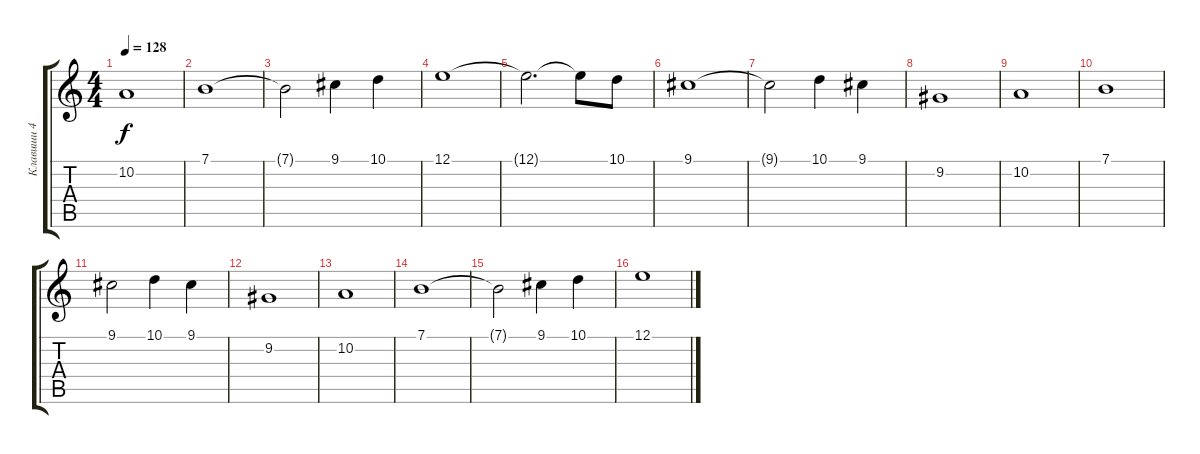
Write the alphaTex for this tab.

\track ("Клавиши 4" "Клавиши 4") {instrument lead6voice}
\staff {score tabs}
\tuning (E4 B3 G3 D3 A2 E2) {hide}
\ts (4 4)
\tempo 128
\clef g2
\ks c
10.2.1{dy f} |
7.1.1 |
7.1{t}.2 9.1.4 10.1.4 |
12.1.1 |
12.1{t}.2{d} 12.1{t}.8 10.1.8 |
9.1.1 |
9.1{t}.2 10.1.4 9.1.4 |
9.2.1 |
10.2.1 |
7.1.1 |
9.1.2 10.1.4 9.1.4 |
9.2.1 |
10.2.1 |
7.1.1 |
7.1{t}.2 9.1.4 10.1.4 |
12.1.1
